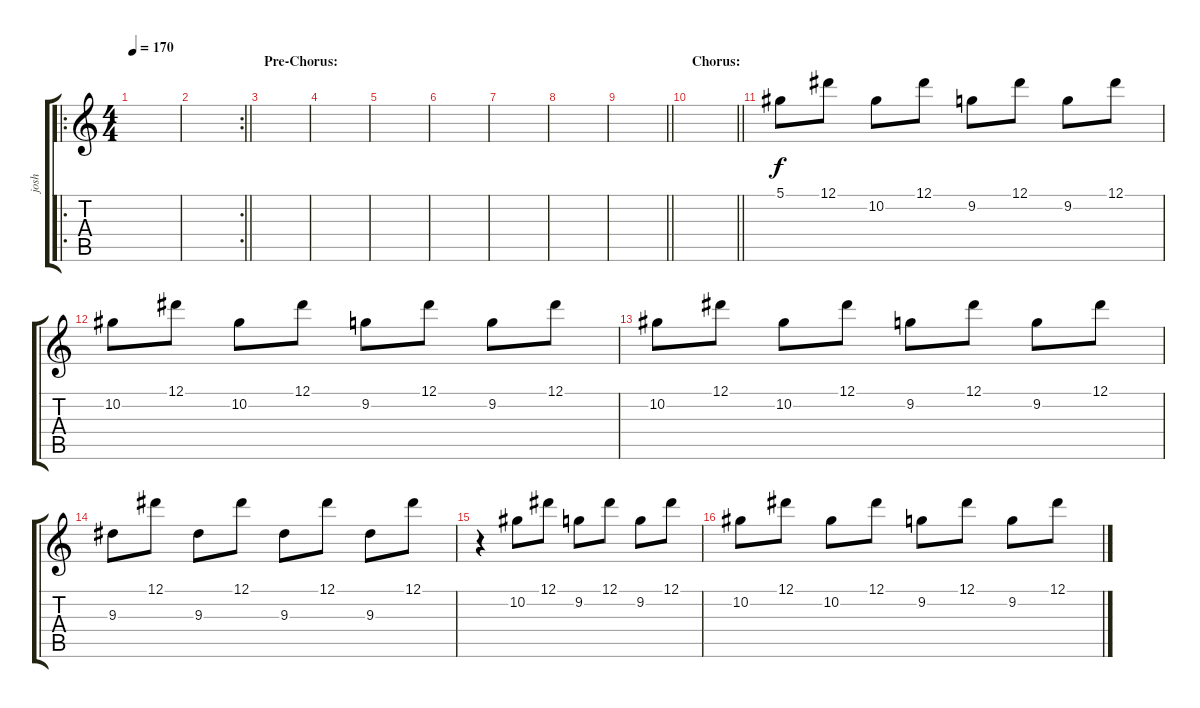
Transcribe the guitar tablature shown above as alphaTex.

\track ("josh" "josh") {instrument distortionguitar}
\staff {score tabs}
\tuning (Eb4 Bb3 Gb3 Db3 Ab2 Db2) {hide}
\ro
\ts (4 4)
\tempo 170
\clef g2
\ks c
|
\rc 2
\barLineRight lightlight
|
\section ("" "Pre-Chorus:")
|
|
|
|
|
|
\barLineRight lightlight
|
\section ("" "Chorus:")
\barLineRight lightlight
|
5.1.8 12.1.8 10.2.8 12.1.8 9.2.8 12.1.8 9.2.8 12.1.8 |
10.2.8 12.1.8 10.2.8 12.1.8 9.2.8 12.1.8 9.2.8 12.1.8 |
10.2.8 12.1.8 10.2.8 12.1.8 9.2.8 12.1.8 9.2.8 12.1.8 |
9.3.8 12.1.8 9.3.8 12.1.8 9.3.8 12.1.8 9.3.8 12.1.8 |
r.4 10.2.8 12.1.8 9.2.8 12.1.8 9.2.8 12.1.8 |
10.2.8 12.1.8 10.2.8 12.1.8 9.2.8 12.1.8 9.2.8 12.1.8
